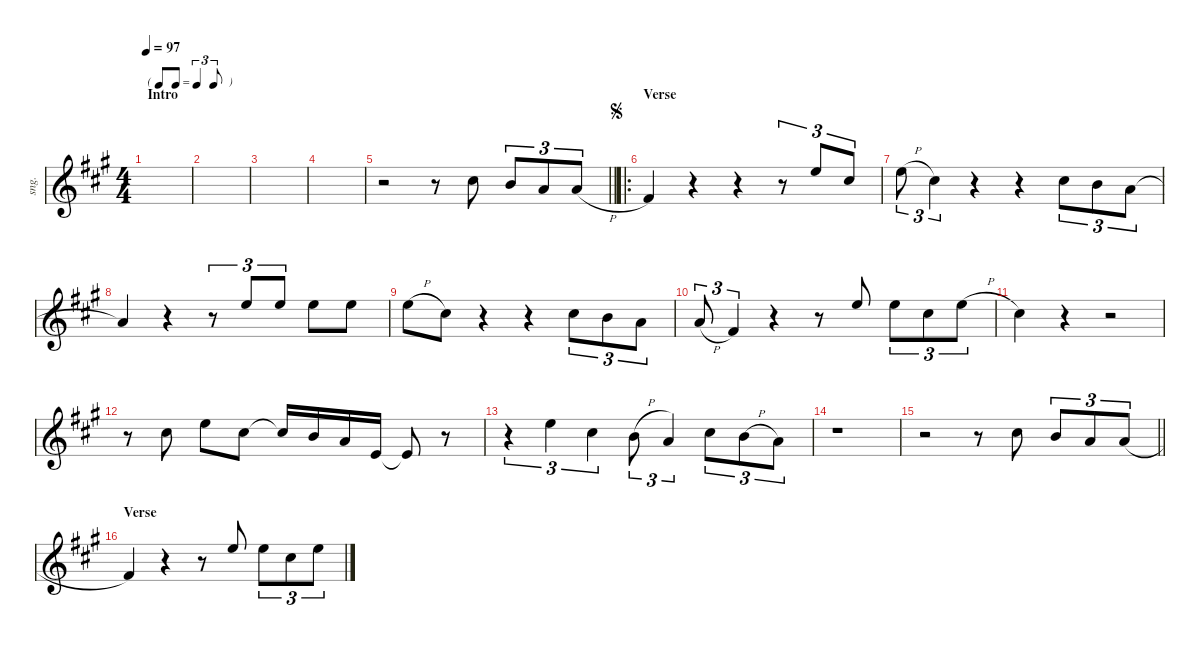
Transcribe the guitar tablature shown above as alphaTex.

\defaultSystemsLayout 4
\hideDynamics
\bracketExtendMode nobrackets
\otherSystemsTrackNameOrientation horizontal
\track ("Singer" "sng.") {instrument voiceoohs}
\staff {score}
\tuning (E4 B3 G3 D3 A2 E2)
\ts (4 4)
\tf triplet8th
\section ("" "Intro")
\tempo 97
\clef g2
\ks a
|
|
|
|
\barLineRight lightlight
r.2{beam Down} r.8{beam Down} 9.1{acc #}.8{beam Down} 7.1{acc forcenatural}.8{tu (3 2) beam Up} 5.1{acc forcenatural}.8{tu (3 2) beam Up} 5.1{h acc forcenatural}.8{tu (3 2) beam Up} |
\ro
\section ("" "Verse")
\jump segno
2.1{acc #}.4{beam Up} r.4{beam Up} r.4{beam Up} r.8{tu (3 2) beam Up} 12.1{acc forcenatural}.8{tu (3 2) beam Down} 9.1{acc #}.8{tu (3 2) beam Down} |
12.1{h acc forcenatural}.8{tu (3 2) beam Down} 9.1{acc #}.4{tu (3 2) beam Down} r.4{beam Down} r.4{beam Down} 9.1{acc #}.8{tu (3 2) beam Down} 7.1{acc forcenatural}.8{tu (3 2) beam Down} 5.1{acc forcenatural}.8{tu (3 2) beam Down} |
5.1{t acc forcenatural}.4{beam Up} r.4{beam Up} r.8{tu (3 2) beam Up} 12.1{acc forcenatural}.8{tu (3 2) beam Down} 12.1{acc forcenatural}.8{tu (3 2) beam Down} 12.1{acc forcenatural}.8{beam Down} 12.1{acc forcenatural}.8{beam Down} |
12.1{h acc forcenatural}.8{beam Down} 9.1{acc #}.8{beam Down} r.4{beam Down} r.4{beam Down} 9.1{acc #}.8{tu (3 2) beam Down} 7.1{acc forcenatural}.8{tu (3 2) beam Down} 5.1{acc forcenatural}.8{tu (3 2) beam Down} |
5.1{h acc forcenatural}.8{tu (3 2) beam Up} 2.1{acc #}.4{tu (3 2) beam Up} r.4{beam Up} r.8{beam Up} 12.1{acc forcenatural}.8{beam Down} 12.1{acc forcenatural}.8{tu (3 2) beam Down} 9.1{acc #}.8{tu (3 2) beam Down} 12.1{h acc forcenatural}.8{tu (3 2) beam Down} |
9.1{acc #}.4{beam Down} r.4{beam Down} r.2{beam Down} |
r.8{beam Down} 9.1{acc #}.8{beam Down} 12.1{acc forcenatural}.8{beam Down} 9.1{acc #}.8{beam Down} 9.1{t acc #}.16{beam Up} 7.1{acc forcenatural}.16{beam Up} 5.1{acc forcenatural}.16{beam Up} 5.2{acc forcenatural}.16{beam Up} 5.2{t acc forcenatural}.8{beam Up} r.8{beam Up} |
r.4{tu (3 2) beam Down} 12.1{acc forcenatural}.4{tu (3 2) beam Down} 9.1{acc #}.4{tu (3 2) beam Down} 7.1{h acc forcenatural}.8{tu (3 2) beam Down} 5.1{acc forcenatural}.4{tu (3 2) beam Up} 9.1{acc #}.8{tu (3 2) beam Down} 7.1{h acc forcenatural}.8{tu (3 2) beam Down} 5.1{acc forcenatural}.8{tu (3 2) beam Down} |
r.1{beam Down} |
\barLineRight lightlight
r.2{beam Down} r.8{beam Down} 9.1{acc #}.8{beam Down} 7.1{acc forcenatural}.8{tu (3 2) beam Up} 5.1{acc forcenatural}.8{tu (3 2) beam Up} 5.1{h acc forcenatural}.8{tu (3 2) beam Up} |
\section ("" "Verse")
2.1{acc #}.4{beam Up} r.4{beam Up} r.8{beam Up} 12.1{acc forcenatural}.8{beam Down} 12.1{acc forcenatural}.8{tu (3 2) beam Down} 9.1{acc #}.8{tu (3 2) beam Down} 12.1{h acc forcenatural}.8{tu (3 2) beam Down}
